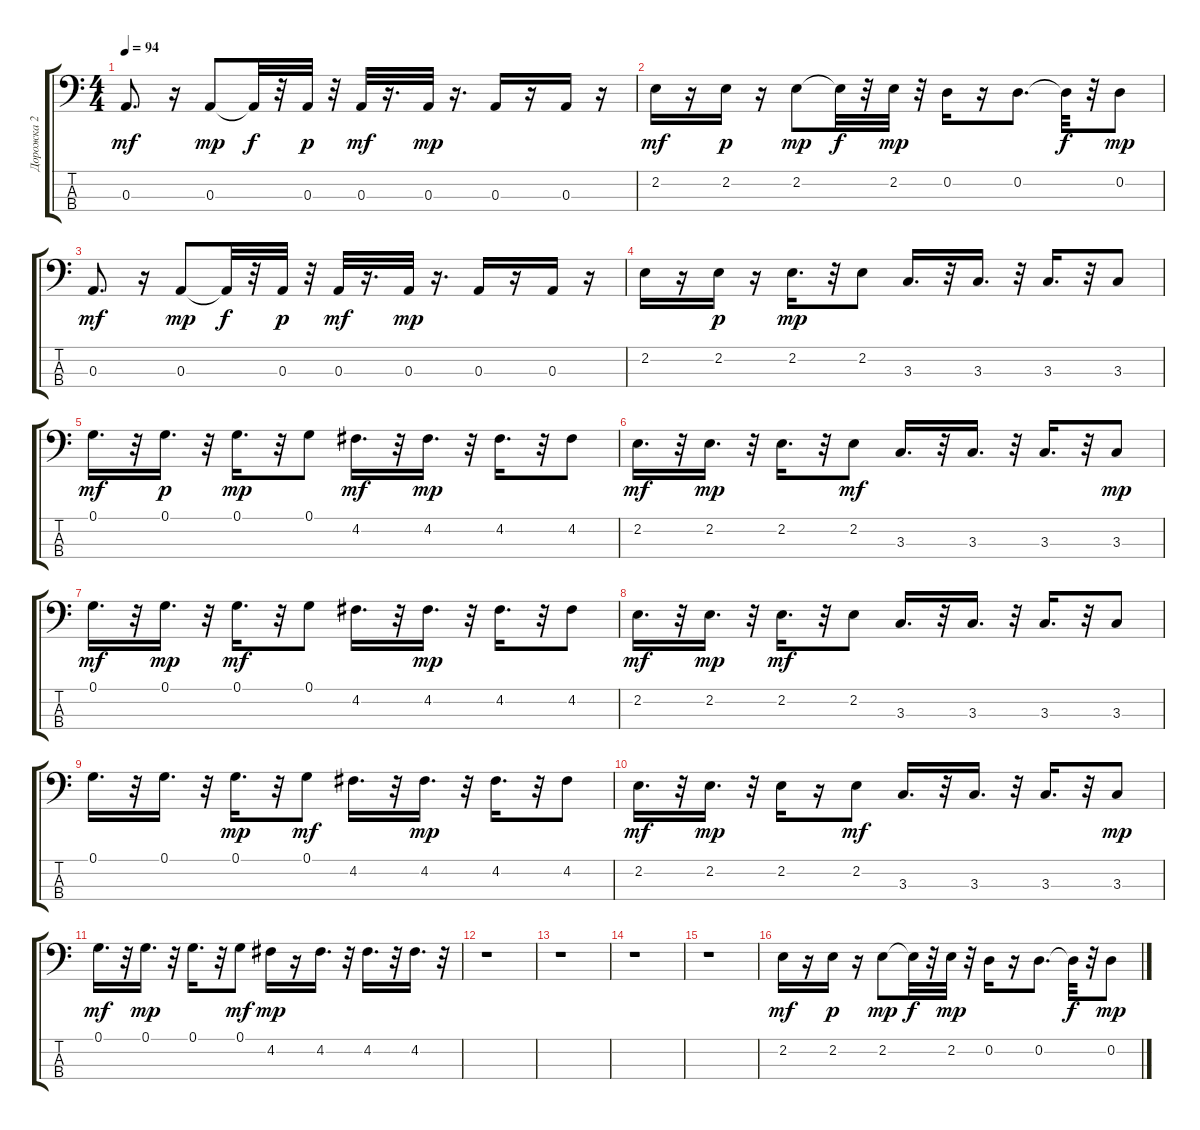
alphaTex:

\track ("Дорожка 2" "Дорожка 2") {instrument electricbassfinger}
\staff {score tabs}
\tuning (G2 D2 A1 E1) {hide}
\ts (4 4)
\tempo 94
\clef f4
\ks c
0.3.8{d dy mf} r.16 0.3.8{dy mp} 0.3{t}.32{dy f} r.32 0.3.32{dy p} r.32 0.3.32{dy mf} r.16{d} 0.3.32{dy mp} r.16{d} 0.3.16 r.16 0.3.16 r.16 |
2.2.16{dy mf} r.16 2.2.16{dy p} r.16 2.2.8{dy mp} 2.2{t}.32{dy f} r.32 2.2.32{dy mp} r.32 0.2.16 r.16 0.2.8{d} 0.2{t}.32{dy f} r.32 0.2.8{dy mp} |
0.3.8{d dy mf} r.16 0.3.8{dy mp} 0.3{t}.32{dy f} r.32 0.3.32{dy p} r.32 0.3.32{dy mf} r.16{d} 0.3.32{dy mp} r.16{d} 0.3.16 r.16 0.3.16 r.16 |
2.2.16 r.16 2.2.16{dy p} r.16 2.2.16{d dy mp} r.32 2.2.8 3.3.16{d} r.32 3.3.16{d} r.32 3.3.16{d} r.32 3.3.8 |
0.1.16{d dy mf} r.32 0.1.16{d dy p} r.32 0.1.16{d dy mp} r.32 0.1.8 4.2.16{d dy mf} r.32 4.2.16{d dy mp} r.32 4.2.16{d} r.32 4.2.8 |
2.2.16{d dy mf} r.32 2.2.16{d dy mp} r.32 2.2.16{d} r.32 2.2.8{dy mf} 3.3.16{d} r.32 3.3.16{d} r.32 3.3.16{d} r.32 3.3.8{dy mp} |
0.1.16{d dy mf} r.32 0.1.16{d dy mp} r.32 0.1.16{d dy mf} r.32 0.1.8 4.2.16{d} r.32 4.2.16{d dy mp} r.32 4.2.16{d} r.32 4.2.8 |
2.2.16{d dy mf} r.32 2.2.16{d dy mp} r.32 2.2.16{d dy mf} r.32 2.2.8 3.3.16{d} r.32 3.3.16{d} r.32 3.3.16{d} r.32 3.3.8 |
0.1.16{d} r.32 0.1.16{d} r.32 0.1.16{d dy mp} r.32 0.1.8{dy mf} 4.2.16{d} r.32 4.2.16{d dy mp} r.32 4.2.16{d} r.32 4.2.8 |
2.2.16{d dy mf} r.32 2.2.16{d dy mp} r.32 2.2.16 r.16 2.2.8{dy mf} 3.3.16{d} r.32 3.3.16{d} r.32 3.3.16{d} r.32 3.3.8{dy mp} |
0.1.16{d dy mf} r.32 0.1.16{d dy mp} r.32 0.1.16{d} r.32 0.1.8{dy mf} 4.2.16{dy mp} r.16 4.2.16{d} r.32 4.2.16{d} r.32 4.2.16{d} r.32 |
r.1 |
r.1 |
r.1 |
r.1 |
2.2.16{dy mf} r.16 2.2.16{dy p} r.16 2.2.8{dy mp} 2.2{t}.32{dy f} r.32 2.2.32{dy mp} r.32 0.2.16 r.16 0.2.8{d} 0.2{t}.32{dy f} r.32 0.2.8{dy mp}
